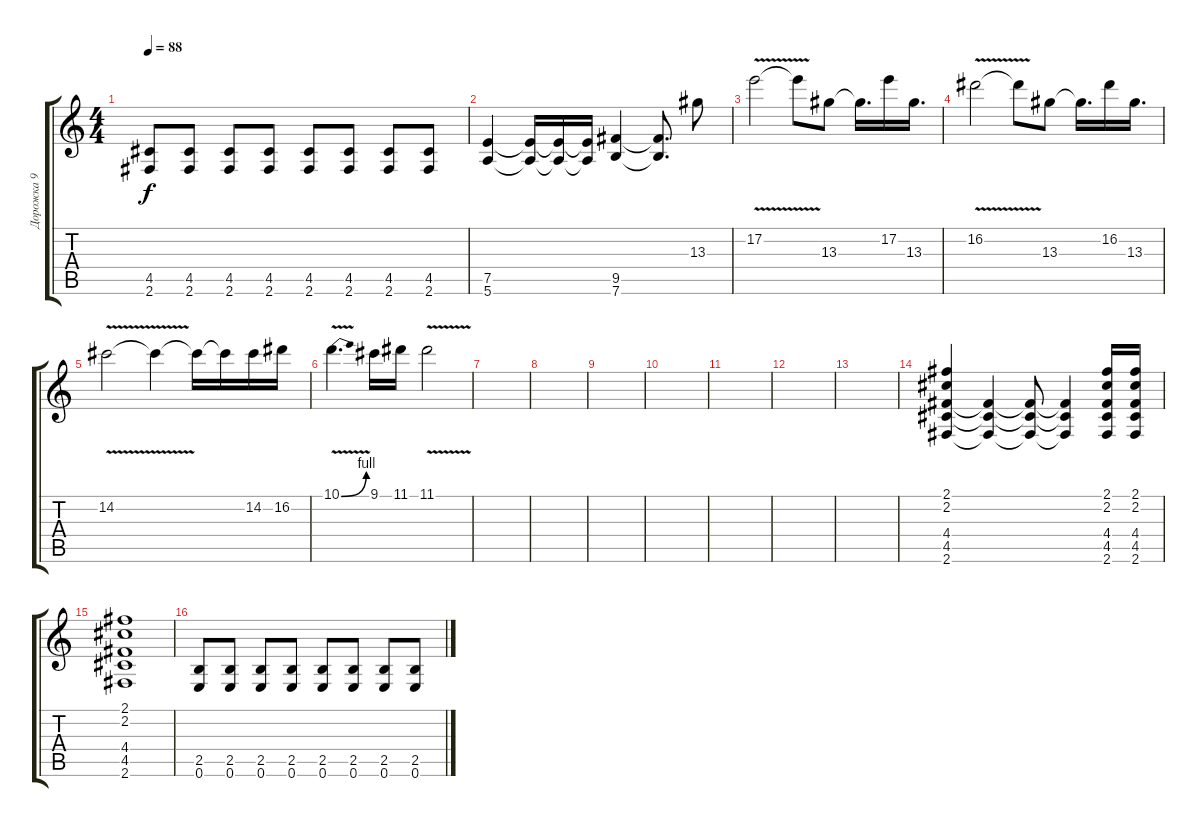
\track ("Дорожка 9" "Дорожка 9") {instrument overdrivenguitar}
\staff {score tabs}
\tuning (E4 B3 G3 D3 A2 E2) {hide}
\ts (4 4)
\tempo 88
\clef g2
\ks c
(4.5 2.6).8{dy f} (4.5 2.6).8 (4.5 2.6).8 (4.5 2.6).8 (4.5 2.6).8 (4.5 2.6).8 (4.5 2.6).8 (4.5 2.6).8 |
(7.5 5.6).4 (7.5{t} 5.6{t}).16 (7.5{t} 5.6{t}).16 (7.5{t} 5.6{t}).16 (9.5 7.6).4 (9.5{t} 7.6{t}).8{d} 13.3.8 |
17.2{v}.2{volume 15} 17.2{t}.8 13.3.8 13.3{t}.16{d} 17.2.16 13.3.16{d} |
16.2{v}.2 16.2{t}.8 13.3.8 13.3{t}.16{d} 16.2.16 13.3.16{d} |
14.2{v}.2 14.2{t}.4 14.2{t}.16 14.2{t}.16 14.2.16 16.2.16 |
10.1{be (bend 0 0 60 4) v}.4{d} 9.1.16 11.1.16 11.1{v}.2 |
|
|
|
|
|
|
|
(2.1 2.2 4.4 4.5 2.6).4 (4.4{t} 4.5{t} 2.6{t}).4 (4.4{t} 4.5{t} 2.6{t}).8 (4.4{t} 4.5{t} 2.6{t}).4 (2.1 2.2 4.4 4.5 2.6).16 (2.1 2.2 4.4 4.5 2.6).16 |
(2.1 2.2 4.4 4.5 2.6).1 |
(2.5 0.6).8 (2.5 0.6).8 (2.5 0.6).8 (2.5 0.6).8 (2.5 0.6).8 (2.5 0.6).8 (2.5 0.6).8 (2.5 0.6).8
